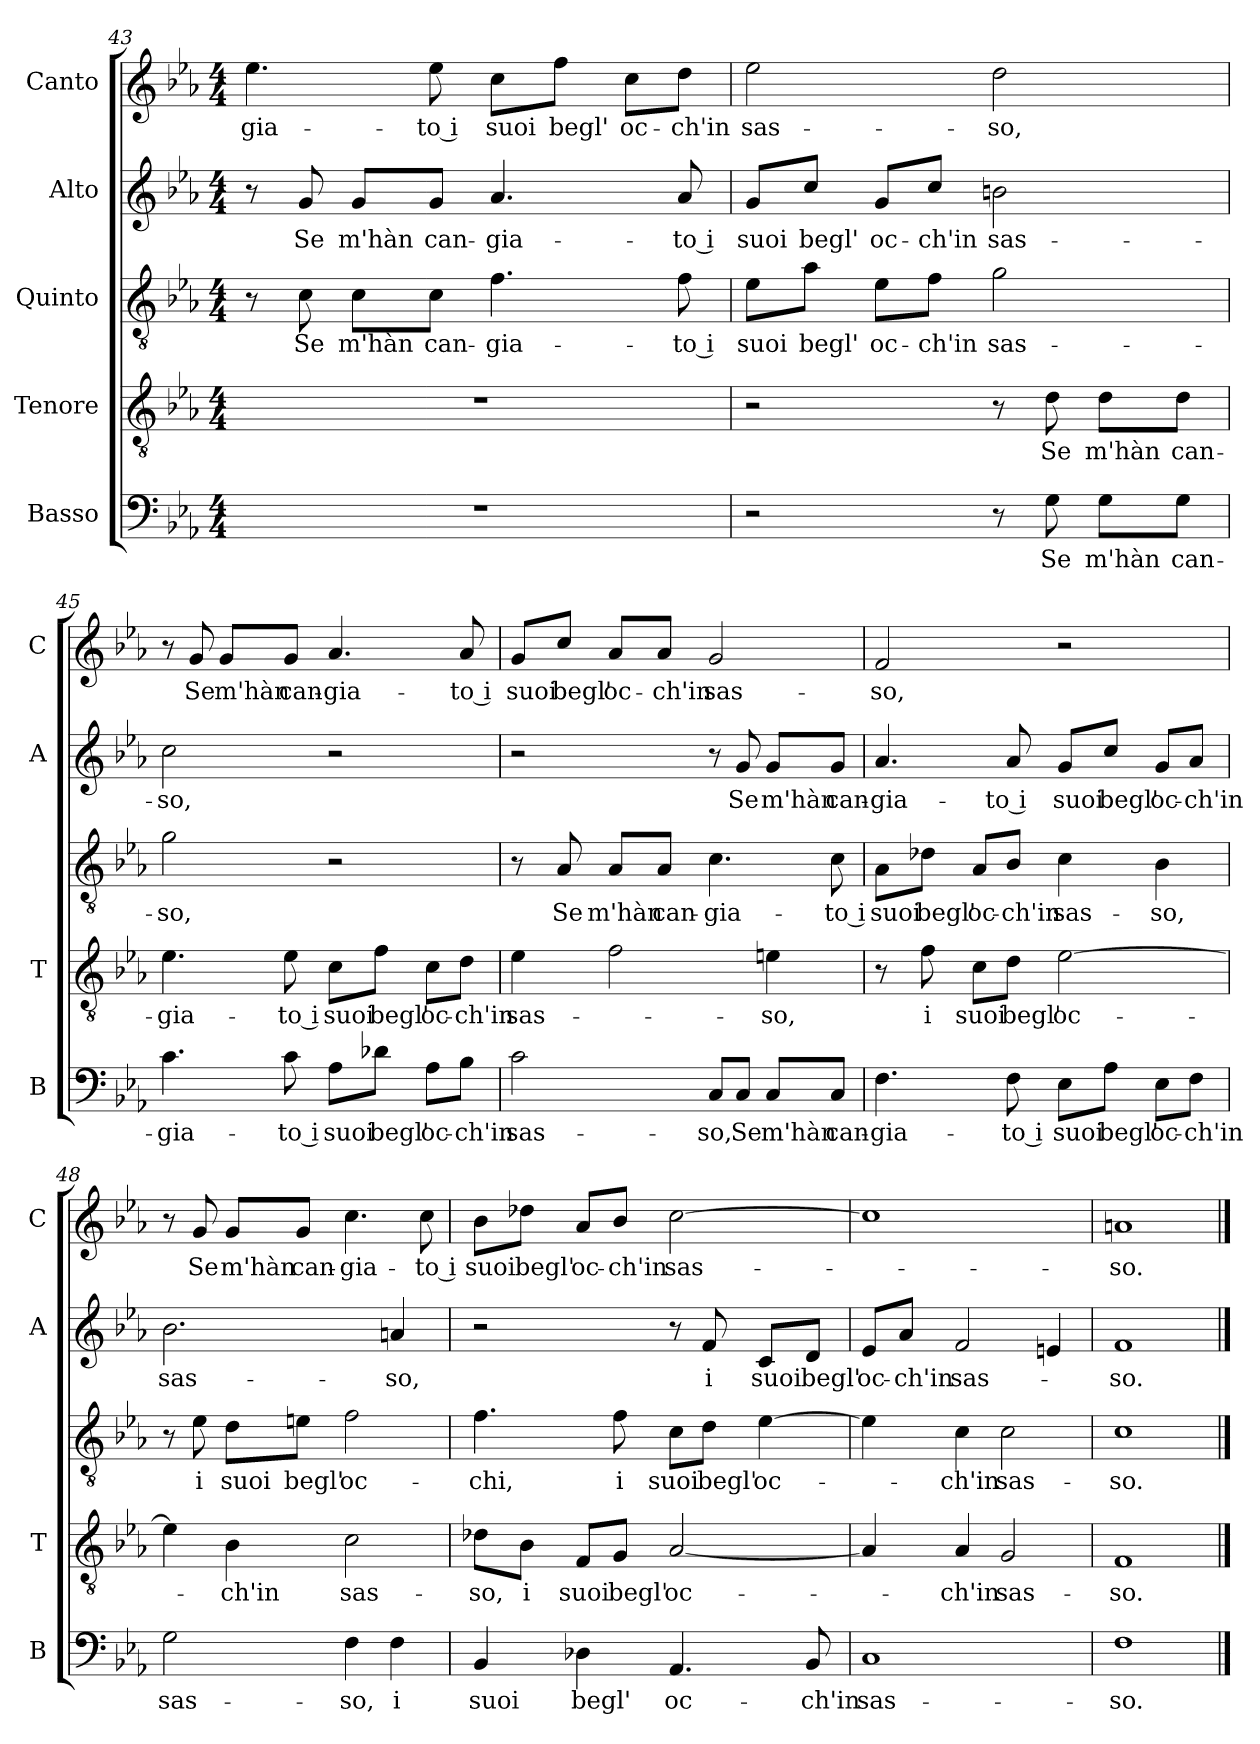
**kern	**text	**kern	**text	**kern	**text	**kern	**text	**kern	**text
*part5	*part5	*part4	*part4	*part3	*part3	*part2	*part2	*part1	*part1
*staff5	*staff5	*staff4	*staff4	*staff3	*staff3	*staff2	*staff2	*staff1	*staff1
*I"Basso	*	*I"Tenore	*	*I"Quinto	*	*I"Alto	*	*I"Canto	*
*I'B	*	*I'T	*	*	*	*I'A	*	*I'C	*
*clefF4	*	*clefGv2	*	*clefGv2	*	*clefG2	*	*clefG2	*
*k[b-e-a-]	*	*k[b-e-a-]	*	*k[b-e-a-]	*	*k[b-e-a-]	*	*k[b-e-a-]	*
*E-:	*	*E-:	*	*E-:	*	*E-:	*	*E-:	*
*M4/4	*	*M4/4	*	*M4/4	*	*M4/4	*	*M4/4	*
=43	=43	=43	=43	=43	=43	=43	=43	=43	=43
!	!	!	!	!	!	!	!	!	!LO:LY:b
1r	.	1r	.	8r	.	8r	.	4.ee-\	-gia-
!	!	!	!	!	!LO:LY:b	!	!LO:LY:b	!	!
.	.	.	.	8c\	Se	8g/	Se	.	.
!	!	!	!	!	!LO:LY:b	!	!LO:LY:b	!	!
.	.	.	.	8c\L	m'hàn	8g/L	m'hàn	.	.
!	!	!	!	!	!LO:LY:b	!	!LO:LY:b	!	!LO:LY:b
.	.	.	.	8c\J	can-	8g/J	can-	8ee-\	-to i
!	!	!	!	!	!LO:LY:b	!	!LO:LY:b	!	!LO:LY:b
.	.	.	.	4.f\	-gia-	4.a-/	-gia-	8cc\L	suoi
!	!	!	!	!	!	!	!	!	!LO:LY:b
.	.	.	.	.	.	.	.	8ff\J	begl'
!	!	!	!	!	!	!	!	!	!LO:LY:b
.	.	.	.	.	.	.	.	8cc\L	oc-
!	!	!	!	!	!LO:LY:b	!	!LO:LY:b	!	!LO:LY:b
.	.	.	.	8f\	-to i	8a-/	-to i	8dd\J	-ch'in
=44	=44	=44	=44	=44	=44	=44	=44	=44	=44
!	!	!	!	!	!LO:LY:b	!	!LO:LY:b	!	!LO:LY:b
2r	.	2r	.	8e-\L	suoi	8g/L	suoi	2ee-\	sas-
!	!	!	!	!	!LO:LY:b	!	!LO:LY:b	!	!
.	.	.	.	8a-\J	begl'	8cc/J	begl'	.	.
!	!	!	!	!	!LO:LY:b	!	!LO:LY:b	!	!
.	.	.	.	8e-\L	oc-	8g/L	oc-	.	.
!	!	!	!	!	!LO:LY:b	!	!LO:LY:b	!	!
.	.	.	.	8f\J	-ch'in	8cc/J	-ch'in	.	.
!	!	!	!	!	!LO:LY:b	!	!LO:LY:b	!	!LO:LY:b
8r	.	8r	.	2g\	sas-	2bn\	sas-	2dd\	-so,
!	!LO:LY:b	!	!LO:LY:b	!	!	!	!	!	!
8G\	Se	8d\	Se	.	.	.	.	.	.
!	!LO:LY:b	!	!LO:LY:b	!	!	!	!	!	!
8G\L	m'hàn	8d\L	m'hàn	.	.	.	.	.	.
!	!LO:LY:b	!	!LO:LY:b	!	!	!	!	!	!
8G\J	can-	8d\J	can-	.	.	.	.	.	.
!!LO:LB:g=z
=45	=45	=45	=45	=45	=45	=45	=45	=45	=45
!	!LO:LY:b	!	!LO:LY:b	!	!LO:LY:b	!	!LO:LY:b	!	!
4.c\	-gia-	4.e-\	-gia-	2g\	-so,	2cc\	-so,	8r	.
!	!	!	!	!	!	!	!	!	!LO:LY:b
.	.	.	.	.	.	.	.	8g/	Se
!	!	!	!	!	!	!	!	!	!LO:LY:b
.	.	.	.	.	.	.	.	8g/L	m'hàn
!	!LO:LY:b	!	!LO:LY:b	!	!	!	!	!	!LO:LY:b
8c\	-to i	8e-\	-to i	.	.	.	.	8g/J	can-
!	!LO:LY:b	!	!LO:LY:b	!	!	!	!	!	!LO:LY:b
8A-\L	suoi	8c\L	suoi	2r	.	2r	.	4.a-/	-gia-
!	!LO:LY:b	!	!LO:LY:b	!	!	!	!	!	!
8d-X\J	begl'	8f\J	begl'	.	.	.	.	.	.
!	!LO:LY:b	!	!LO:LY:b	!	!	!	!	!	!
8A-\L	oc-	8c\L	oc-	.	.	.	.	.	.
!	!LO:LY:b	!	!LO:LY:b	!	!	!	!	!	!LO:LY:b
8B-\J	-ch'in	8d\J	-ch'in	.	.	.	.	8a-/	-to i
=46	=46	=46	=46	=46	=46	=46	=46	=46	=46
!	!LO:LY:b	!	!LO:LY:b	!	!	!	!	!	!LO:LY:b
2c\	sas-	4e-\	sas-	8r	.	2r	.	8g/L	suoi
!	!	!	!	!	!LO:LY:b	!	!	!	!LO:LY:b
.	.	.	.	8A-/	Se	.	.	8cc/J	begl'
!	!	!	!	!	!LO:LY:b	!	!	!	!LO:LY:b
.	.	2f\	.	8A-/L	m'hàn	.	.	8a-/L	oc-
!	!	!	!	!	!LO:LY:b	!	!	!	!LO:LY:b
.	.	.	.	8A-/J	can-	.	.	8a-/J	-ch'in
!	!LO:LY:b	!	!	!	!LO:LY:b	!	!	!	!LO:LY:b
8C/L	-so,	.	.	4.c\	-gia-	8r	.	2g/	sas-
!	!LO:LY:b	!	!	!	!	!	!LO:LY:b	!	!
8C/J	Se	.	.	.	.	8g/	Se	.	.
!	!LO:LY:b	!	!LO:LY:b	!	!	!	!LO:LY:b	!	!
8C/L	m'hàn	4en\	-so,	.	.	8g/L	m'hàn	.	.
!	!LO:LY:b	!	!	!	!LO:LY:b	!	!LO:LY:b	!	!
8C/J	can-	.	.	8c\	-to i	8g/J	can-	.	.
=47	=47	=47	=47	=47	=47	=47	=47	=47	=47
!	!LO:LY:b	!	!	!	!LO:LY:b	!	!LO:LY:b	!	!LO:LY:b
4.F\	-gia-	8r	.	8A-\L	suoi	4.a-/	-gia-	2f/	-so,
!	!	!	!LO:LY:b	!	!LO:LY:b	!	!	!	!
.	.	8f\	i	8d-X\J	begl'	.	.	.	.
!	!	!	!LO:LY:b	!	!LO:LY:b	!	!	!	!
.	.	8c\L	suoi	8A-/L	oc-	.	.	.	.
!	!LO:LY:b	!	!LO:LY:b	!	!LO:LY:b	!	!LO:LY:b	!	!
8F\	-to i	8d\J	begl'	8B-/J	-ch'in	8a-/	-to i	.	.
!	!LO:LY:b	!	!LO:LY:b	!	!LO:LY:b	!	!LO:LY:b	!	!
8E-\L	suoi	[2e-\	oc-	4c\	sas-	8g/L	suoi	2r	.
!	!LO:LY:b	!	!	!	!	!	!LO:LY:b	!	!
8A-\J	begl'	.	.	.	.	8cc/J	begl'	.	.
!	!LO:LY:b	!	!	!	!LO:LY:b	!	!LO:LY:b	!	!
8E-\L	oc-	.	.	4B-\	-so,	8g/L	oc-	.	.
!	!LO:LY:b	!	!	!	!	!	!LO:LY:b	!	!
8F\J	-ch'in	.	.	.	.	8a-/J	-ch'in	.	.
!!LO:LB:g=z
=48	=48	=48	=48	=48	=48	=48	=48	=48	=48
!	!LO:LY:b	!	!	!	!	!	!LO:LY:b	!	!
2G\	sas-	4e-\]	.	8r	.	2.b-\	sas-	8r	.
!	!	!	!	!	!LO:LY:b	!	!	!	!LO:LY:b
.	.	.	.	8e-\	i	.	.	8g/	Se
!	!	!	!LO:LY:b	!	!LO:LY:b	!	!	!	!LO:LY:b
.	.	4B-\	-ch'in	8d\L	suoi	.	.	8g/L	m'hàn
!	!	!	!	!	!LO:LY:b	!	!	!	!LO:LY:b
.	.	.	.	8en\J	begl'	.	.	8g/J	can-
!	!LO:LY:b	!	!LO:LY:b	!	!LO:LY:b	!	!	!	!LO:LY:b
4F\	-so,	2c\	sas-	2f\	oc-	.	.	4.cc\	-gia-
!	!LO:LY:b	!	!	!	!	!	!LO:LY:b	!	!
4F\	i	.	.	.	.	4an/	-so,	.	.
!	!	!	!	!	!	!	!	!	!LO:LY:b
.	.	.	.	.	.	.	.	8cc\	-to i
=49	=49	=49	=49	=49	=49	=49	=49	=49	=49
!	!LO:LY:b	!	!LO:LY:b	!	!LO:LY:b	!	!	!	!LO:LY:b
4BB-/	suoi	8d-X\L	-so,	4.f\	-chi,	2r	.	8b-\L	suoi
!	!	!	!LO:LY:b	!	!	!	!	!	!LO:LY:b
.	.	8B-\J	i	.	.	.	.	8dd-X\J	begl'
!	!LO:LY:b	!	!LO:LY:b	!	!	!	!	!	!LO:LY:b
4D-X\	begl'	8F/L	suoi	.	.	.	.	8a-/L	oc-
!	!	!	!LO:LY:b	!	!LO:LY:b	!	!	!	!LO:LY:b
.	.	8G/J	begl'	8f\	i	.	.	8b-/J	-ch'in
!	!LO:LY:b	!	!LO:LY:b	!	!LO:LY:b	!	!	!	!LO:LY:b
4.AA-/	oc-	[2A-/	oc-	8c\L	suoi	8r	.	[2cc\	sas-
!	!	!	!	!	!LO:LY:b	!	!LO:LY:b	!	!
.	.	.	.	8d\J	begl'	8f/	i	.	.
!	!	!	!	!	!LO:LY:b	!	!LO:LY:b	!	!
.	.	.	.	[4e-\	oc-	8c/L	suoi	.	.
!	!LO:LY:b	!	!	!	!	!	!LO:LY:b	!	!
8BB-/	-ch'in	.	.	.	.	8d/J	begl'	.	.
=50	=50	=50	=50	=50	=50	=50	=50	=50	=50
!	!LO:LY:b	!	!	!	!	!	!LO:LY:b	!	!
1C	sas-	4A-/]	.	4e-\]	.	8e-/L	oc-	1cc]	.
!	!	!	!	!	!	!	!LO:LY:b	!	!
.	.	.	.	.	.	8a-/J	-ch'in	.	.
!	!	!	!LO:LY:b	!	!LO:LY:b	!	!LO:LY:b	!	!
.	.	4A-/	-ch'in	4c\	-ch'in	2f/	sas-	.	.
!	!	!	!LO:LY:b	!	!LO:LY:b	!	!	!	!
.	.	2G/	sas-	2c\	sas-	.	.	.	.
.	.	.	.	.	.	4en/	.	.	.
=51	=51	=51	=51	=51	=51	=51	=51	=51	=51
!	!LO:LY:b	!	!LO:LY:b	!	!LO:LY:b	!	!LO:LY:b	!	!LO:LY:b
1F	-so.	1F	-so.	1c	-so.	1f	-so.	1an	-so.
==	==	==	==	==	==	==	==	==	==
*-	*-	*-	*-	*-	*-	*-	*-	*-	*-
